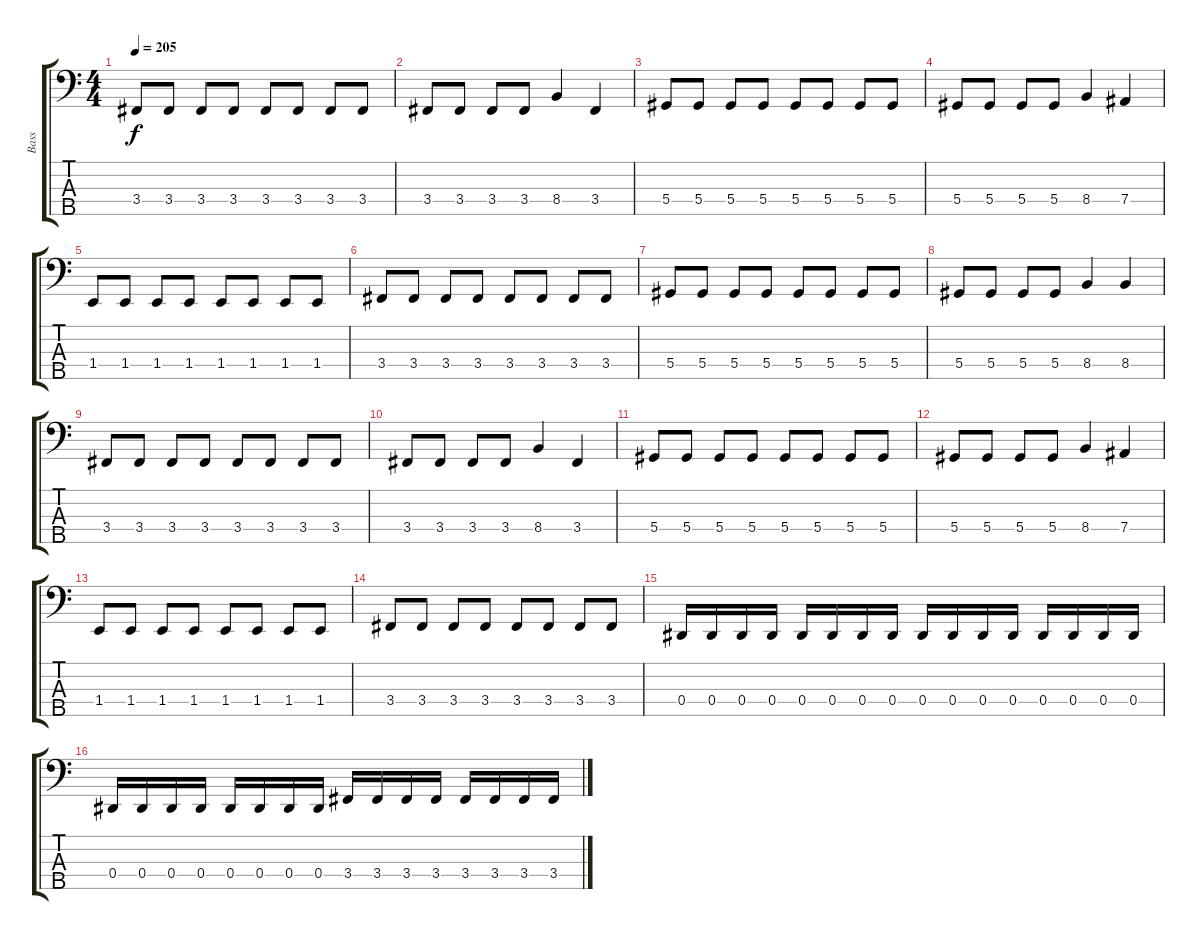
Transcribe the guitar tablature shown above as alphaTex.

\track ("Bass" "Bass") {instrument electricbasspick}
\staff {score tabs}
\tuning (Gb2 Db2 Ab1 Eb1 Bb0) {hide}
\ts (4 4)
\tempo 205
\clef f4
\ks c
3.4.8{dy f} 3.4.8 3.4.8 3.4.8 3.4.8 3.4.8 3.4.8 3.4.8 |
3.4.8 3.4.8 3.4.8 3.4.8 8.4.4 3.4.4 |
5.4.8 5.4.8 5.4.8 5.4.8 5.4.8 5.4.8 5.4.8 5.4.8 |
5.4.8 5.4.8 5.4.8 5.4.8 8.4.4 7.4.4 |
1.4.8 1.4.8 1.4.8 1.4.8 1.4.8 1.4.8 1.4.8 1.4.8 |
3.4.8 3.4.8 3.4.8 3.4.8 3.4.8 3.4.8 3.4.8 3.4.8 |
5.4.8 5.4.8 5.4.8 5.4.8 5.4.8 5.4.8 5.4.8 5.4.8 |
5.4.8 5.4.8 5.4.8 5.4.8 8.4.4 8.4.4 |
3.4.8 3.4.8 3.4.8 3.4.8 3.4.8 3.4.8 3.4.8 3.4.8 |
3.4.8 3.4.8 3.4.8 3.4.8 8.4.4 3.4.4 |
5.4.8 5.4.8 5.4.8 5.4.8 5.4.8 5.4.8 5.4.8 5.4.8 |
5.4.8 5.4.8 5.4.8 5.4.8 8.4.4 7.4.4 |
1.4.8 1.4.8 1.4.8 1.4.8 1.4.8 1.4.8 1.4.8 1.4.8 |
3.4.8 3.4.8 3.4.8 3.4.8 3.4.8 3.4.8 3.4.8 3.4.8 |
0.4.16{instrument electricbassfinger} 0.4.16 0.4.16 0.4.16 0.4.16 0.4.16 0.4.16 0.4.16 0.4.16 0.4.16 0.4.16 0.4.16 0.4.16 0.4.16 0.4.16 0.4.16 |
0.4.16 0.4.16 0.4.16 0.4.16 0.4.16 0.4.16 0.4.16 0.4.16 3.4.16 3.4.16 3.4.16 3.4.16 3.4.16 3.4.16 3.4.16 3.4.16
